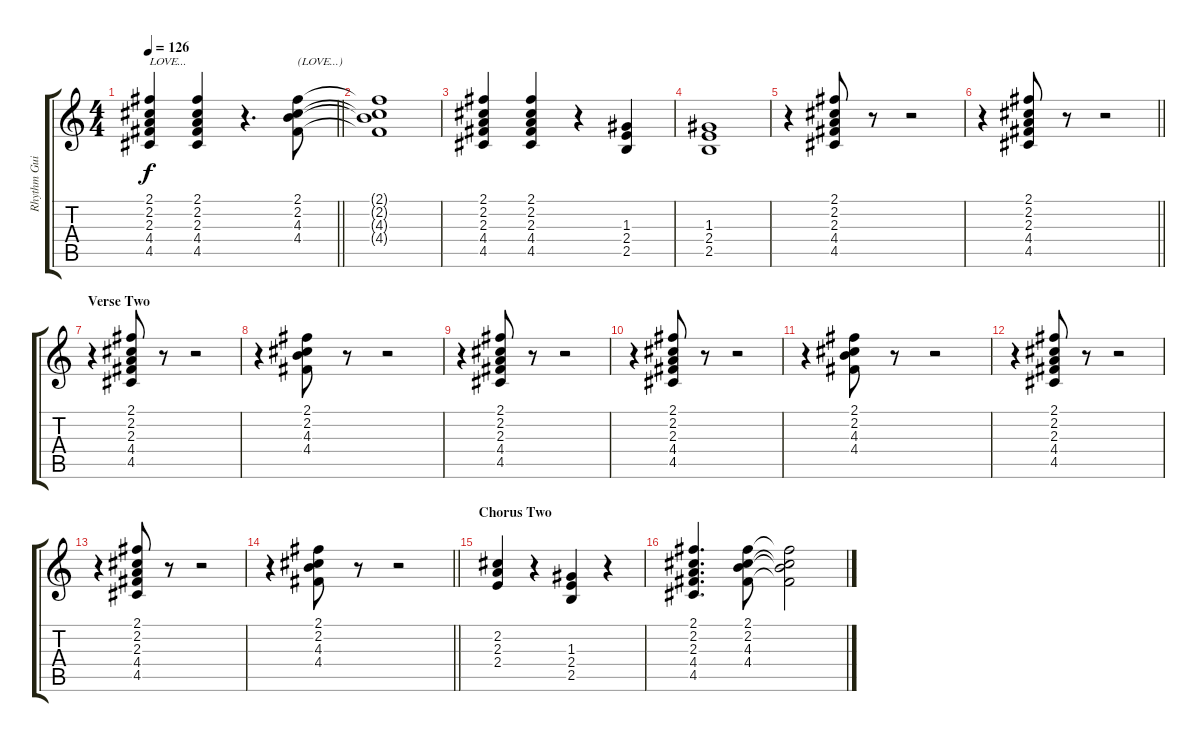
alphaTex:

\track ("Rhythm Guitar" "Rhythm Gui") {instrument electricguitarclean}
\staff {score tabs}
\tuning (E4 B3 G3 D3 A2 E2) {hide}
\ts (4 4)
\tempo 126
\clef g2
\barLineRight lightlight
\ks c
(2.1 2.2 2.3 4.4 4.5).4{txt "LOVE..." dy f} (2.1 2.2 2.3 4.4 4.5).4 r.4{d} (2.1 2.2 4.3 4.4).8{txt "(LOVE...)"} |
(2.1{t} 2.2{t} 4.3{t} 4.4{t}).1 |
(2.1 2.2 2.3 4.4 4.5).4 (2.1 2.2 2.3 4.4 4.5).4 r.4 (1.3 2.4 2.5).4 |
(1.3 2.4 2.5).1 |
r.4 (2.1 2.2 2.3 4.4 4.5).8 r.8 r.2 |
\barLineRight lightlight
r.4 (2.1 2.2 2.3 4.4 4.5).8 r.8 r.2 |
\section ("" "Verse Two")
r.4 (2.1 2.2 2.3 4.4 4.5).8 r.8 r.2 |
r.4 (2.1 2.2 4.3 4.4).8 r.8 r.2 |
r.4 (2.1 2.2 2.3 4.4 4.5).8 r.8 r.2 |
r.4 (2.1 2.2 2.3 4.4 4.5).8 r.8 r.2 |
r.4 (2.1 2.2 4.3 4.4).8 r.8 r.2 |
r.4 (2.1 2.2 2.3 4.4 4.5).8 r.8 r.2 |
r.4 (2.1 2.2 2.3 4.4 4.5).8 r.8 r.2 |
\barLineRight lightlight
r.4 (2.1 2.2 4.3 4.4).8 r.8 r.2 |
\section ("" "Chorus Two")
(2.2 2.3 2.4).4 r.4 (1.3 2.4 2.5).4 r.4 |
(2.1 2.2 2.3 4.4 4.5).4{d} (2.1 2.2 4.3 4.4).8 (2.1{t} 2.2{t} 4.3{t} 4.4{t}).2
